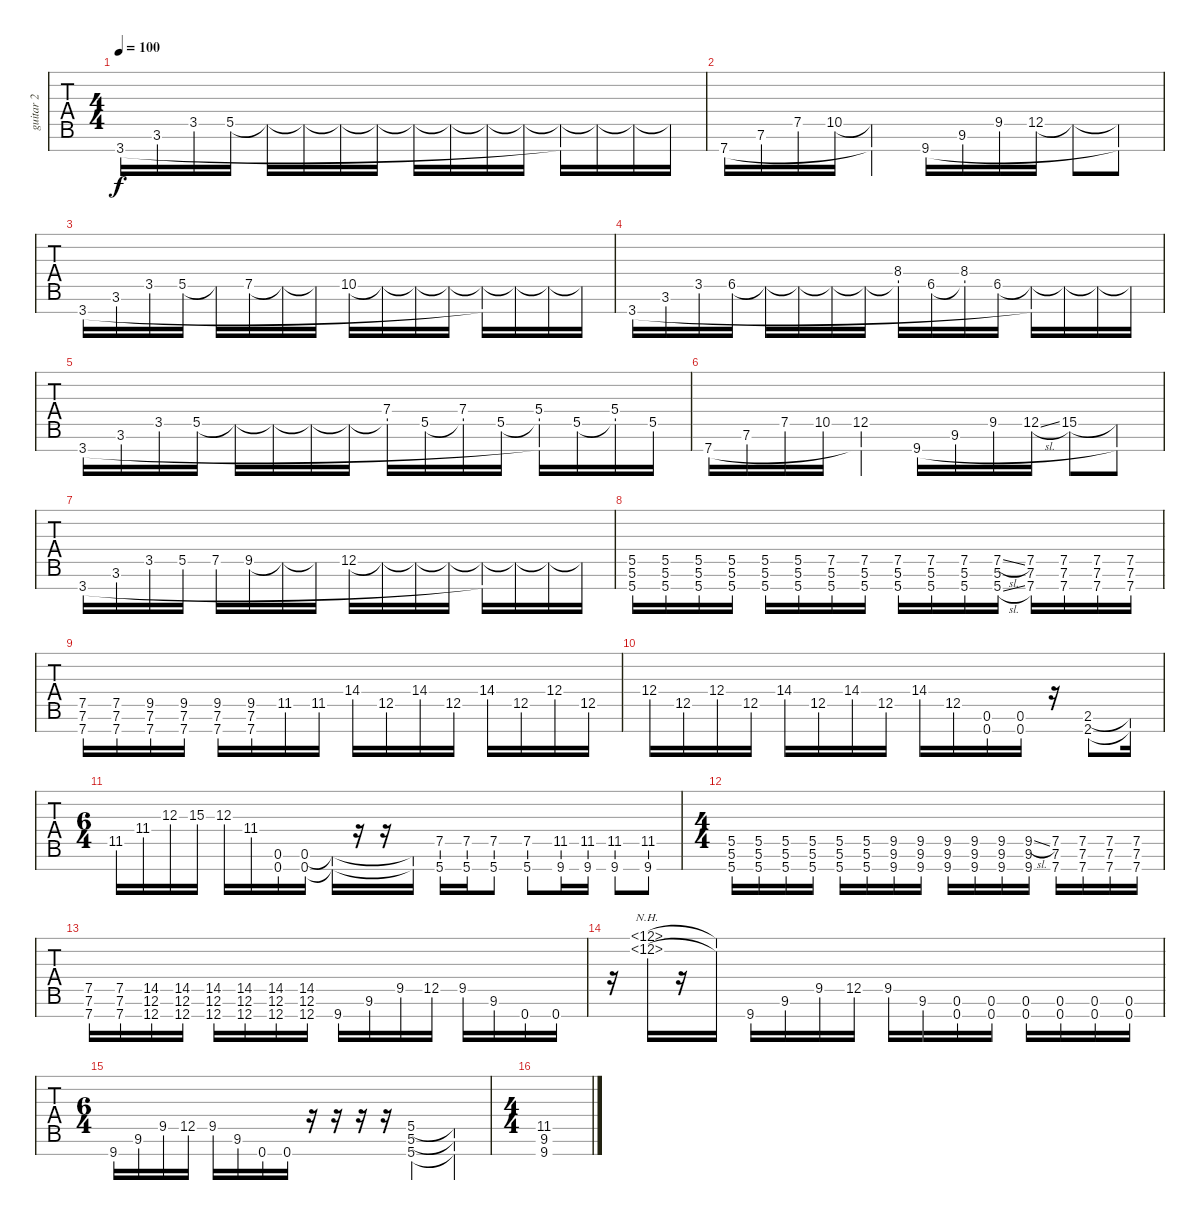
\track ("guitar 2" "guitar 2") {instrument distortionguitar}
\staff {tabs}
\tuning (E4 A3 Gb3 D3 A2 E2 A1) {hide}
\ts (4 4)
\tempo 100
\clef f4
\ks c
3.7.16{dy f} 3.6.16 3.5.16 5.5.16 5.5{t}.16 5.5{t}.16 5.5{t}.16 5.5{t}.16 5.5{t}.16 5.5{t}.16 5.5{t}.16 5.5{t}.16 (5.5{t} 3.7{t}).16 5.5{t}.16 5.5{t}.16 5.5{t}.16 |
7.7.16 7.6.16 7.5.16 10.5.16 (10.5{t} 7.7{t}).4 9.7.16 9.6.16 9.5.16 12.5.16 12.5{t}.8 (12.5{t} 9.7{t}).8 |
3.7.16 3.6.16 3.5.16 5.5.16 5.5{t}.16 7.5.16 7.5{t}.16 7.5{t}.16 10.5.16 10.5{t}.16 10.5{t}.16 10.5{t}.16 (10.5{t} 3.7{t}).16 10.5{t}.16 10.5{t}.16 10.5{t}.16 |
3.7.16 3.6.16 3.5.16 6.5.16 6.5{t}.16 6.5{t}.16 6.5{t}.16 6.5{t}.16 (8.4 6.5{t}).16 6.5.16 (8.4 6.5{t}).16 6.5.16 (6.5{t} 3.7{t}).16 6.5{t}.16 6.5{t}.16 6.5{t}.16 |
3.7.16 3.6.16 3.5.16 5.5.16 5.5{t}.16 5.5{t}.16 5.5{t}.16 5.5{t}.16 (7.4 5.5{t}).16 5.5.16 (7.4 5.5{t}).16 5.5.16 (5.4 5.5{t} 3.7{t}).16 5.5.16 (5.4 5.5{t}).16 5.5.16 |
7.7.16 7.6.16 7.5.16 10.5.16 (12.5 7.7{t}).4 9.7.16 9.6.16 9.5.16 12.5{sl}.16 15.5.8 (15.5{t} 9.7{t}).8 |
3.7.16 3.6.16 3.5.16 5.5.16 7.5.16 9.5.16 9.5{t}.16 9.5{t}.16 12.5.16 12.5{t}.16 12.5{t}.16 12.5{t}.16 (12.5{t} 3.7{t}).16 12.5{t}.16 12.5{t}.16 12.5{t}.16 |
(5.5 5.6 5.7).16{instrument overdrivenguitar} (5.5 5.6 5.7).16 (5.5 5.6 5.7).16 (5.5 5.6 5.7).16 (5.5 5.6 5.7).16 (5.5 5.6 5.7).16 (7.5 5.6 5.7).16 (7.5 5.6 5.7).16 (7.5 5.6 5.7).16 (7.5 5.6 5.7).16 (7.5 5.6 5.7).16 (7.5{sl} 5.6 5.7{sl}).16 (7.5 7.6 7.7).16 (7.5 7.6 7.7).16 (7.5 7.6 7.7).16 (7.5 7.6 7.7).16 |
(7.5 7.6 7.7).16 (7.5 7.6 7.7).16 (9.5 7.6 7.7).16 (9.5 7.6 7.7).16 (9.5 7.6 7.7).16 (9.5 7.6 7.7).16 11.5.16 11.5.16 14.4.16 12.5.16 14.4.16 12.5.16 14.4.16 12.5.16 12.4.16 12.5.16 |
12.4.16 12.5.16 12.4.16 12.5.16 14.4.16 12.5.16 14.4.16 12.5.16 14.4.16 12.5.16 (0.6 0.7).16 (0.6 0.7).16 r.16 (2.6 2.7).8 (2.6{t} 2.7{t}).16 |
\ts (6 4)
11.5.16 11.4.16 12.3.16 15.3.16 12.3.16 11.4.16 (0.6 0.7).16 (0.6 0.7).16 (0.6{t} 0.7{t}).16 r.16 r.16 (0.6{t} 0.7{t}).16 (7.5 5.7).16 (7.5 5.7).16 (7.5 5.7).8 (7.5 5.7).8 (11.5 9.7).16 (11.5 9.7).16 (11.5 9.7).8 (11.5 9.7).8 |
\ts (4 4)
(5.5 5.6 5.7).16 (5.5 5.6 5.7).16 (5.5 5.6 5.7).16 (5.5 5.6 5.7).16 (5.5 5.6 5.7).16 (5.5 5.6 5.7).16 (9.5 9.6 9.7).16 (9.5 9.6 9.7).16 (9.5 9.6 9.7).16 (9.5 9.6 9.7).16 (9.5 9.6 9.7).16 (9.5{sl} 9.6 9.7).16 (7.5 7.6 7.7).16 (7.5 7.6 7.7).16 (7.5 7.6 7.7).16 (7.5 7.6 7.7).16 |
(7.5 7.6 7.7).16 (7.5 7.6 7.7).16 (14.5 12.6 12.7).16 (14.5 12.6 12.7).16 (14.5 12.6 12.7).16 (14.5 12.6 12.7).16 (14.5 12.6 12.7).16 (14.5 12.6 12.7).16 9.7.16 9.6.16 9.5.16 12.5.16 9.5.16 9.6.16 0.7.16 0.7.16 |
r.16 (12.1{nh} 12.2{nh}).16 r.16 (12.1{t} 12.2{t}).16 9.7.16 9.6.16 9.5.16 12.5.16 9.5.16 9.6.16 (0.6 0.7).16 (0.6 0.7).16 (0.6 0.7).16 (0.6 0.7).16 (0.6 0.7).16 (0.6 0.7).16 |
\ts (6 4)
9.7.16 9.6.16 9.5.16 12.5.16 9.5.16 9.6.16 0.7.16 0.7.16 r.16 r.16 r.16 r.16 (5.5 5.6 5.7).2 (5.5{t} 5.6{t} 5.7{t}).4 |
\ts (4 4)
(11.5 9.6 9.7).1
